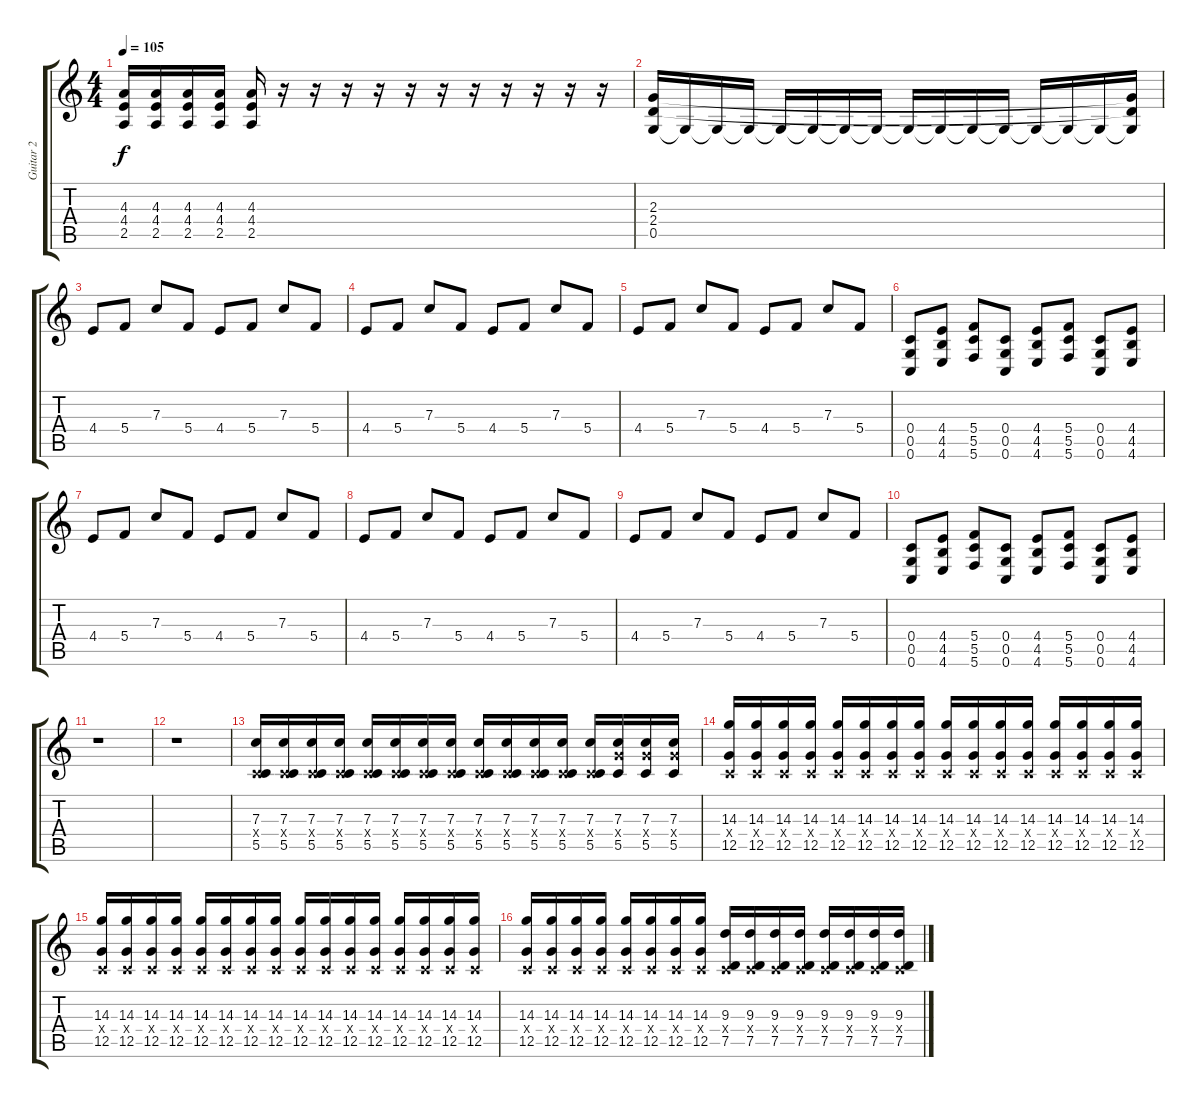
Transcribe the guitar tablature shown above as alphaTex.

\track ("Guitar 2" "Guitar 2") {instrument distortionguitar}
\staff {score tabs}
\tuning (D4 A3 F3 C3 G2 C2) {hide}
\ts (4 4)
\tempo 105
\clef g2
\ks c
(4.3 4.4 2.5).16{dy f} (4.3 4.4 2.5).16 (4.3 4.4 2.5).16 (4.3 4.4 2.5).16 (4.3 4.4 2.5).16 r.16 r.16 r.16 r.16 r.16 r.16 r.16 r.16 r.16 r.16 r.16 |
(2.3 2.4 0.5).16 0.5{t}.16 0.5{t}.16 0.5{t}.16 0.5{t}.16 0.5{t}.16 0.5{t}.16 0.5{t}.16 0.5{t}.16 0.5{t}.16 0.5{t}.16 0.5{t}.16 0.5{t}.16 0.5{t}.16 0.5{t}.16 (2.3{t} 2.4{t} 0.5{t}).16 |
4.4.8 5.4.8 7.3.8 5.4.8 4.4.8 5.4.8 7.3.8 5.4.8 |
4.4.8 5.4.8 7.3.8 5.4.8 4.4.8 5.4.8 7.3.8 5.4.8 |
4.4.8 5.4.8 7.3.8 5.4.8 4.4.8 5.4.8 7.3.8 5.4.8 |
(0.4 0.5 0.6).8 (4.4 4.5 4.6).8 (5.4 5.5 5.6).8 (0.4 0.5 0.6).8 (4.4 4.5 4.6).8 (5.4 5.5 5.6).8 (0.4 0.5 0.6).8 (4.4 4.5 4.6).8 |
4.4.8 5.4.8 7.3.8 5.4.8 4.4.8 5.4.8 7.3.8 5.4.8 |
4.4.8 5.4.8 7.3.8 5.4.8 4.4.8 5.4.8 7.3.8 5.4.8 |
4.4.8 5.4.8 7.3.8 5.4.8 4.4.8 5.4.8 7.3.8 5.4.8 |
(0.4 0.5 0.6).8 (4.4 4.5 4.6).8 (5.4 5.5 5.6).8 (0.4 0.5 0.6).8 (4.4 4.5 4.6).8 (5.4 5.5 5.6).8 (0.4 0.5 0.6).8 (4.4 4.5 4.6).8 |
r.1 |
r.1 |
(7.3 0.4{x} 5.5).16 (7.3 0.4{x} 5.5).16 (7.3 0.4{x} 5.5).16 (7.3 0.4{x} 5.5).16 (7.3 0.4{x} 5.5).16 (7.3 0.4{x} 5.5).16 (7.3 0.4{x} 5.5).16 (7.3 0.4{x} 5.5).16 (7.3 0.4{x} 5.5).16 (7.3 0.4{x} 5.5).16 (7.3 0.4{x} 5.5).16 (7.3 0.4{x} 5.5).16 (7.3 0.4{x} 5.5).16 (7.3 7.4{x} 5.5).16 (7.3 7.4{x} 5.5).16 (7.3 7.4{x} 5.5).16 |
(14.3 0.4{x} 12.5).16 (14.3 0.4{x} 12.5).16 (14.3 0.4{x} 12.5).16 (14.3 0.4{x} 12.5).16 (14.3 0.4{x} 12.5).16 (14.3 0.4{x} 12.5).16 (14.3 0.4{x} 12.5).16 (14.3 0.4{x} 12.5).16 (14.3 0.4{x} 12.5).16 (14.3 0.4{x} 12.5).16 (14.3 0.4{x} 12.5).16 (14.3 0.4{x} 12.5).16 (14.3 0.4{x} 12.5).16 (14.3 0.4{x} 12.5).16 (14.3 0.4{x} 12.5).16 (14.3 0.4{x} 12.5).16 |
(14.3 0.4{x} 12.5).16 (14.3 0.4{x} 12.5).16 (14.3 0.4{x} 12.5).16 (14.3 0.4{x} 12.5).16 (14.3 0.4{x} 12.5).16 (14.3 0.4{x} 12.5).16 (14.3 0.4{x} 12.5).16 (14.3 0.4{x} 12.5).16 (14.3 0.4{x} 12.5).16 (14.3 0.4{x} 12.5).16 (14.3 0.4{x} 12.5).16 (14.3 0.4{x} 12.5).16 (14.3 0.4{x} 12.5).16 (14.3 0.4{x} 12.5).16 (14.3 0.4{x} 12.5).16 (14.3 0.4{x} 12.5).16 |
(14.3 0.4{x} 12.5).16 (14.3 0.4{x} 12.5).16 (14.3 0.4{x} 12.5).16 (14.3 0.4{x} 12.5).16 (14.3 0.4{x} 12.5).16 (14.3 0.4{x} 12.5).16 (14.3 0.4{x} 12.5).16 (14.3 0.4{x} 12.5).16 (9.3 0.4{x} 7.5).16 (9.3 0.4{x} 7.5).16 (9.3 0.4{x} 7.5).16 (9.3 0.4{x} 7.5).16 (9.3 0.4{x} 7.5).16 (9.3 0.4{x} 7.5).16 (9.3 0.4{x} 7.5).16 (9.3 0.4{x} 7.5).16
